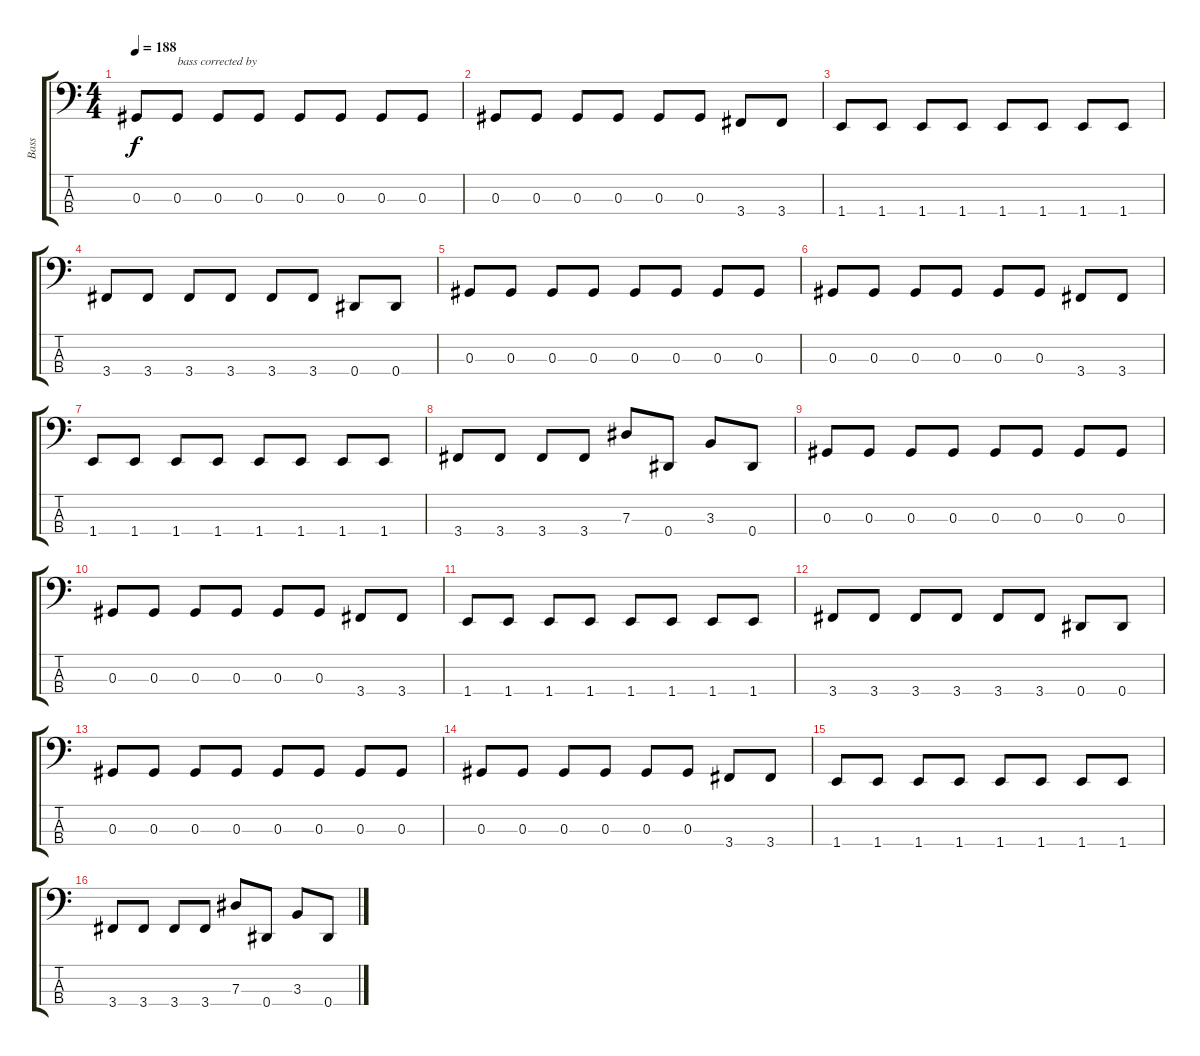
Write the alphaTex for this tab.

\track ("Bass" "Bass") {instrument electricbassfinger}
\staff {score tabs}
\tuning (Gb2 Db2 Ab1 Eb1) {hide}
\ts (4 4)
\tempo 188
\clef f4
\ks c
0.3.8{dy f instrument electricbassfinger} 0.3.8{txt "bass corrected by"} 0.3.8 0.3.8 0.3.8 0.3.8 0.3.8 0.3.8 |
0.3.8 0.3.8 0.3.8 0.3.8 0.3.8 0.3.8 3.4.8 3.4.8 |
1.4.8 1.4.8 1.4.8 1.4.8 1.4.8 1.4.8 1.4.8 1.4.8 |
3.4.8 3.4.8 3.4.8 3.4.8 3.4.8 3.4.8 0.4.8 0.4.8 |
0.3.8 0.3.8 0.3.8 0.3.8 0.3.8 0.3.8 0.3.8 0.3.8 |
0.3.8 0.3.8 0.3.8 0.3.8 0.3.8 0.3.8 3.4.8 3.4.8 |
1.4.8 1.4.8 1.4.8 1.4.8 1.4.8 1.4.8 1.4.8 1.4.8 |
3.4.8 3.4.8 3.4.8 3.4.8 7.3.8 0.4.8 3.3.8 0.4.8 |
0.3.8 0.3.8 0.3.8 0.3.8 0.3.8 0.3.8 0.3.8 0.3.8 |
0.3.8 0.3.8 0.3.8 0.3.8 0.3.8 0.3.8 3.4.8 3.4.8 |
1.4.8 1.4.8 1.4.8 1.4.8 1.4.8 1.4.8 1.4.8 1.4.8 |
3.4.8 3.4.8 3.4.8 3.4.8 3.4.8 3.4.8 0.4.8 0.4.8 |
0.3.8 0.3.8 0.3.8 0.3.8 0.3.8 0.3.8 0.3.8 0.3.8 |
0.3.8 0.3.8 0.3.8 0.3.8 0.3.8 0.3.8 3.4.8 3.4.8 |
1.4.8 1.4.8 1.4.8 1.4.8 1.4.8 1.4.8 1.4.8 1.4.8 |
3.4.8 3.4.8 3.4.8 3.4.8 7.3.8 0.4.8 3.3.8 0.4.8
